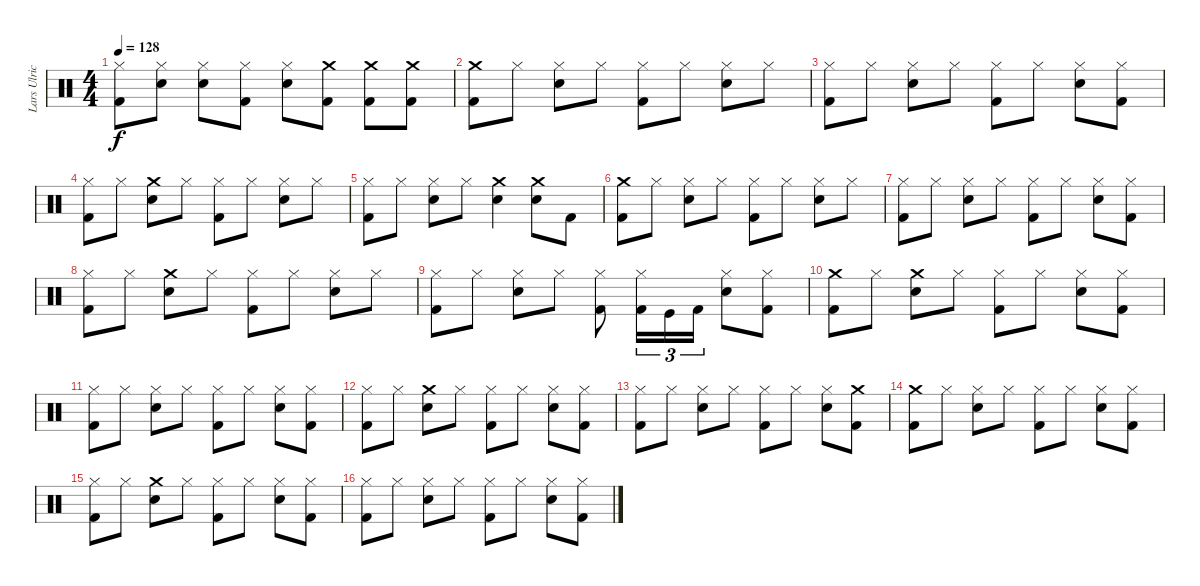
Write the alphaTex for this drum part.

\track ("Lars Ulrich" "Lars Ulric") {instrument percussion}
\staff {score}
\articulation defaults
\ts (4 4)
\tempo 128
\clef neutral
\ks c
("Kick (hit) 2" "Hi-Hat (closed)").8{dy f} ("Snare (hit) 2" "Hi-Hat (closed)").8 ("Snare (hit) 2" "Hi-Hat (closed)").8 ("Hi-Hat (closed)" "Kick (hit) 2").8 ("Snare (hit) 2" "Hi-Hat (closed)").8 ("Crash medium (hit)" "Kick (hit) 2").8 ("Crash medium (hit)" "Kick (hit) 2").8 ("Crash medium (hit)" "Kick (hit) 2").8 |
("Crash medium (hit)" "Kick (hit) 2").8 "Hi-Hat (closed)".8 ("Snare (hit) 2" "Hi-Hat (closed)").8 "Hi-Hat (closed)".8 ("Hi-Hat (closed)" "Kick (hit) 2").8 "Hi-Hat (closed)".8 ("Snare (hit) 2" "Hi-Hat (closed)").8 "Hi-Hat (closed)".8 |
("Hi-Hat (closed)" "Kick (hit) 2").8 "Hi-Hat (closed)".8 ("Snare (hit) 2" "Hi-Hat (closed)").8 "Hi-Hat (closed)".8 ("Hi-Hat (closed)" "Kick (hit) 2").8 "Hi-Hat (closed)".8 ("Snare (hit) 2" "Hi-Hat (closed)").8 ("Hi-Hat (closed)" "Kick (hit) 2").8 |
("Hi-Hat (closed)" "Kick (hit) 2").8 "Hi-Hat (closed)".8 ("Crash medium (hit)" "Snare (hit) 2").8 "Hi-Hat (closed)".8 ("Hi-Hat (closed)" "Kick (hit) 2").8 "Hi-Hat (closed)".8 ("Snare (hit) 2" "Hi-Hat (closed)").8 "Hi-Hat (closed)".8 |
("Hi-Hat (closed)" "Kick (hit) 2").8 "Hi-Hat (closed)".8 ("Hi-Hat (closed)" "Snare (hit) 2").8 "Hi-Hat (closed)".8 ("Crash medium (hit)" "Snare (hit) 2").4 ("Crash medium (hit)" "Snare (hit) 2").8 "Kick (hit) 2".8 |
("Crash medium (hit)" "Kick (hit) 2").8 "Hi-Hat (closed)".8 ("Snare (hit) 2" "Hi-Hat (closed)").8 "Hi-Hat (closed)".8 ("Hi-Hat (closed)" "Kick (hit) 2").8 "Hi-Hat (closed)".8 ("Snare (hit) 2" "Hi-Hat (closed)").8 "Hi-Hat (closed)".8 |
("Hi-Hat (closed)" "Kick (hit) 2").8 "Hi-Hat (closed)".8 ("Snare (hit) 2" "Hi-Hat (closed)").8 "Hi-Hat (closed)".8 ("Hi-Hat (closed)" "Kick (hit) 2").8 "Hi-Hat (closed)".8 ("Snare (hit) 2" "Hi-Hat (closed)").8 ("Hi-Hat (closed)" "Kick (hit) 2").8 |
("Hi-Hat (closed)" "Kick (hit) 2").8 "Hi-Hat (closed)".8 ("Crash medium (hit)" "Snare (hit) 2").8 "Hi-Hat (closed)".8 ("Hi-Hat (closed)" "Kick (hit) 2").8 "Hi-Hat (closed)".8 ("Snare (hit) 2" "Hi-Hat (closed)").8 "Hi-Hat (closed)".8 |
("Kick (hit) 2" "Hi-Hat (closed)").8 "Hi-Hat (closed)".8 ("Hi-Hat (closed)" "Snare (hit) 2").8 "Hi-Hat (closed)".8 ("Kick (hit) 2" "Hi-Hat (closed)").8 ("Kick (hit) 2" "Hi-Hat (closed)").16{tu (3 2)} "Kick (hit)".16{tu (3 2)} "Kick (hit) 2".16{tu (3 2)} ("Snare (hit) 2" "Hi-Hat (closed)").8 ("Kick (hit) 2" "Hi-Hat (closed)").8 |
("Crash medium (hit)" "Kick (hit) 2").8 "Hi-Hat (closed)".8 ("Crash medium (hit)" "Snare (hit) 2").8 "Hi-Hat (closed)".8 ("Hi-Hat (closed)" "Kick (hit) 2").8 "Hi-Hat (closed)".8 ("Snare (hit) 2" "Hi-Hat (closed)").8 ("Kick (hit) 2" "Hi-Hat (closed)").8 |
("Hi-Hat (closed)" "Kick (hit) 2").8 "Hi-Hat (closed)".8 ("Snare (hit) 2" "Hi-Hat (closed)").8 "Hi-Hat (closed)".8 ("Hi-Hat (closed)" "Kick (hit) 2").8 "Hi-Hat (closed)".8 ("Snare (hit) 2" "Hi-Hat (closed)").8 ("Hi-Hat (closed)" "Kick (hit) 2").8 |
("Hi-Hat (closed)" "Kick (hit) 2").8 "Hi-Hat (closed)".8 ("Crash medium (hit)" "Snare (hit) 2").8 "Hi-Hat (closed)".8 ("Hi-Hat (closed)" "Kick (hit) 2").8 "Hi-Hat (closed)".8 ("Snare (hit) 2" "Hi-Hat (closed)").8 ("Kick (hit) 2" "Hi-Hat (closed)").8 |
("Kick (hit) 2" "Hi-Hat (closed)").8 "Hi-Hat (closed)".8 ("Snare (hit) 2" "Hi-Hat (closed)").8 "Hi-Hat (closed)".8 ("Kick (hit) 2" "Hi-Hat (closed)").8 "Hi-Hat (closed)".8 ("Snare (hit) 2" "Hi-Hat (closed)").8 ("Crash medium (hit)" "Kick (hit) 2").8 |
("Crash medium (hit)" "Kick (hit) 2").8 "Hi-Hat (closed)".8 ("Snare (hit) 2" "Hi-Hat (closed)").8 "Hi-Hat (closed)".8 ("Hi-Hat (closed)" "Kick (hit) 2").8 "Hi-Hat (closed)".8 ("Snare (hit) 2" "Hi-Hat (closed)").8 ("Kick (hit) 2" "Hi-Hat (closed)").8 |
("Hi-Hat (closed)" "Kick (hit) 2").8 "Hi-Hat (closed)".8 ("Crash medium (hit)" "Snare (hit) 2").8 "Hi-Hat (closed)".8 ("Hi-Hat (closed)" "Kick (hit) 2").8 "Hi-Hat (closed)".8 ("Snare (hit) 2" "Hi-Hat (closed)").8 ("Hi-Hat (closed)" "Kick (hit) 2").8 |
("Hi-Hat (closed)" "Kick (hit) 2").8 "Hi-Hat (closed)".8 ("Hi-Hat (closed)" "Snare (hit) 2").8 "Hi-Hat (closed)".8 ("Hi-Hat (closed)" "Kick (hit) 2").8 "Hi-Hat (closed)".8 ("Snare (hit) 2" "Hi-Hat (closed)").8 ("Kick (hit) 2" "Hi-Hat (closed)").8
